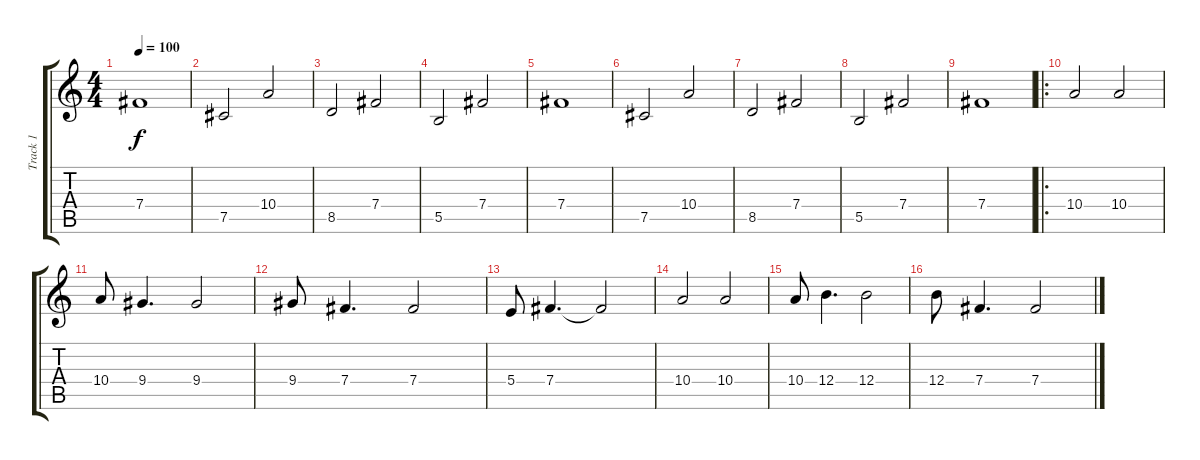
\track ("Track 1" "Track 1") {instrument acousticguitarsteel}
\staff {score tabs}
\tuning (Db4 Ab3 E3 B2 Gb2 Db2) {hide}
\ts (4 4)
\tempo 100
\clef g2
\ks c
7.4.1{dy f} |
7.5.2 10.4.2 |
8.5.2 7.4.2 |
5.5.2 7.4.2 |
7.4.1 |
7.5.2 10.4.2 |
8.5.2 7.4.2 |
5.5.2 7.4.2 |
7.4.1 |
\ro
10.4.2 10.4.2 |
10.4.8 9.4.4{d} 9.4.2 |
9.4.8 7.4.4{d} 7.4.2 |
5.4.8 7.4.4{d} 7.4{t}.2 |
10.4.2 10.4.2 |
10.4.8 12.4.4{d} 12.4.2 |
12.4.8 7.4.4{d} 7.4.2
